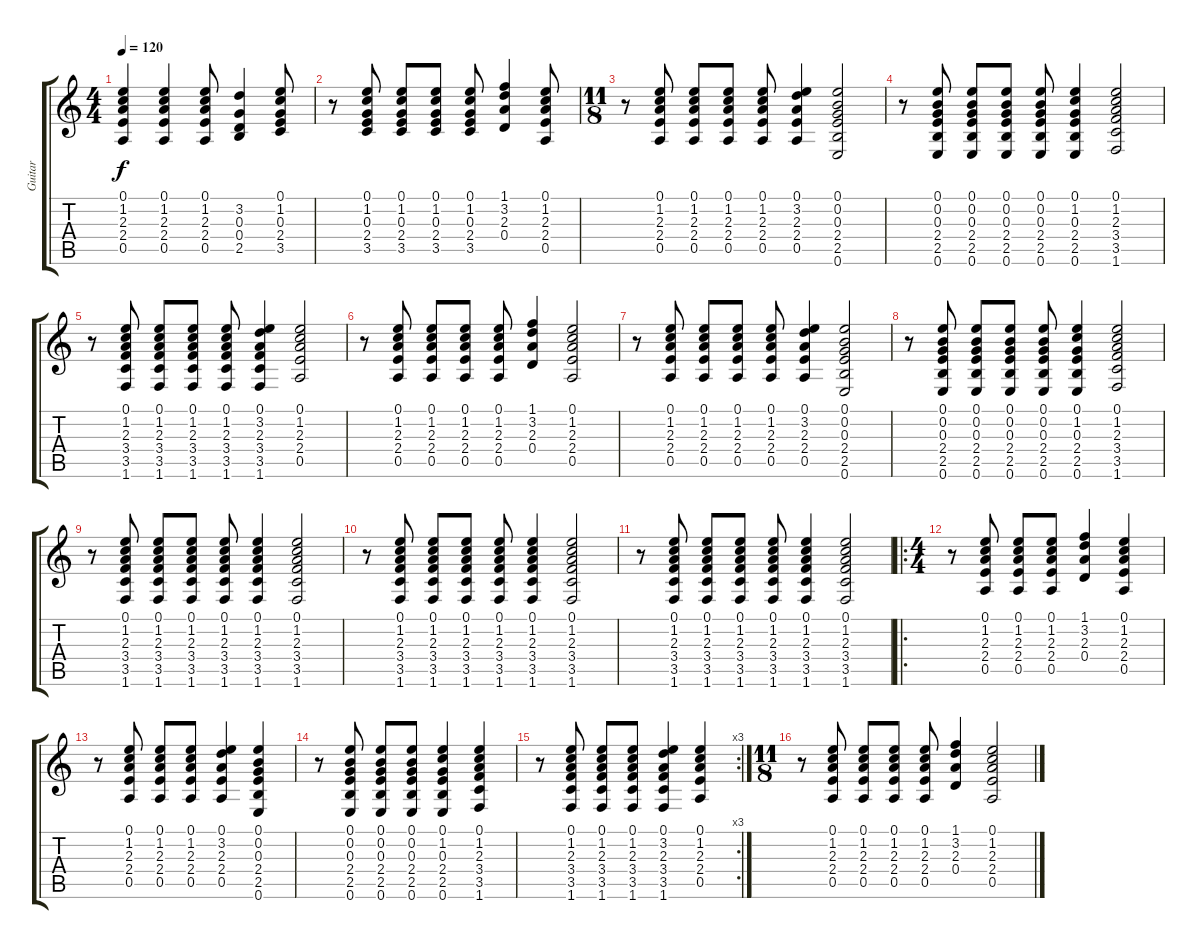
\track ("Guitar" "Guitar") {instrument acousticguitarnylon}
\staff {score tabs}
\tuning (E4 B3 G3 D3 A2 E2) {hide}
\ts (4 4)
\tempo 120
\clef g2
\ks c
(0.1 1.2 2.3 2.4 0.5).4{dy f} (0.1 1.2 2.3 2.4 0.5).4 (0.1 1.2 2.3 2.4 0.5).8 (3.2 0.3 0.4 2.5).4 (0.1 1.2 0.3 2.4 3.5).8 |
r.8 (0.1 1.2 0.3 2.4 3.5).8 (0.1 1.2 0.3 2.4 3.5).8 (0.1 1.2 0.3 2.4 3.5).8 (0.1 1.2 0.3 2.4 3.5).8 (1.1 3.2 2.3 0.4).4 (0.1 1.2 2.3 2.4 0.5).8 |
\ts (11 8)
r.8 (0.1 1.2 2.3 2.4 0.5).8 (0.1 1.2 2.3 2.4 0.5).8 (0.1 1.2 2.3 2.4 0.5).8 (0.1 1.2 2.3 2.4 0.5).8 (0.1 3.2 2.3 2.4 0.5).4 (0.1 0.2 0.3 2.4 2.5 0.6).2 |
r.8 (0.1 0.2 0.3 2.4 2.5 0.6).8 (0.1 0.2 0.3 2.4 2.5 0.6).8 (0.1 0.2 0.3 2.4 2.5 0.6).8 (0.1 0.2 0.3 2.4 2.5 0.6).8 (0.1 1.2 0.3 2.4 2.5 0.6).4 (0.1 1.2 2.3 3.4 3.5 1.6).2 |
r.8 (0.1 1.2 2.3 3.4 3.5 1.6).8 (0.1 1.2 2.3 3.4 3.5 1.6).8 (0.1 1.2 2.3 3.4 3.5 1.6).8 (0.1 1.2 2.3 3.4 3.5 1.6).8 (0.1 3.2 2.3 3.4 3.5 1.6).4 (0.1 1.2 2.3 2.4 0.5).2 |
r.8 (0.1 1.2 2.3 2.4 0.5).8 (0.1 1.2 2.3 2.4 0.5).8 (0.1 1.2 2.3 2.4 0.5).8 (0.1 1.2 2.3 2.4 0.5).8 (1.1 3.2 2.3 0.4).4 (0.1 1.2 2.3 2.4 0.5).2 |
r.8 (0.1 1.2 2.3 2.4 0.5).8 (0.1 1.2 2.3 2.4 0.5).8 (0.1 1.2 2.3 2.4 0.5).8 (0.1 1.2 2.3 2.4 0.5).8 (0.1 3.2 2.3 2.4 0.5).4 (0.1 0.2 0.3 2.4 2.5 0.6).2 |
r.8 (0.1 0.2 0.3 2.4 2.5 0.6).8 (0.1 0.2 0.3 2.4 2.5 0.6).8 (0.1 0.2 0.3 2.4 2.5 0.6).8 (0.1 0.2 0.3 2.4 2.5 0.6).8 (0.1 1.2 0.3 2.4 2.5 0.6).4 (0.1 1.2 2.3 3.4 3.5 1.6).2 |
r.8 (0.1 1.2 2.3 3.4 3.5 1.6).8 (0.1 1.2 2.3 3.4 3.5 1.6).8 (0.1 1.2 2.3 3.4 3.5 1.6).8 (0.1 1.2 2.3 3.4 3.5 1.6).8 (0.1 1.2 2.3 3.4 3.5 1.6).4 (0.1 1.2 2.3 3.4 3.5 1.6).2 |
r.8 (0.1 1.2 2.3 3.4 3.5 1.6).8 (0.1 1.2 2.3 3.4 3.5 1.6).8 (0.1 1.2 2.3 3.4 3.5 1.6).8 (0.1 1.2 2.3 3.4 3.5 1.6).8 (0.1 1.2 2.3 3.4 3.5 1.6).4 (0.1 1.2 2.3 3.4 3.5 1.6).2 |
r.8 (0.1 1.2 2.3 3.4 3.5 1.6).8 (0.1 1.2 2.3 3.4 3.5 1.6).8 (0.1 1.2 2.3 3.4 3.5 1.6).8 (0.1 1.2 2.3 3.4 3.5 1.6).8 (0.1 1.2 2.3 3.4 3.5 1.6).4 (0.1 1.2 2.3 3.4 3.5 1.6).2 |
\ro
\ts (4 4)
r.8 (0.1 1.2 2.3 2.4 0.5).8 (0.1 1.2 2.3 2.4 0.5).8 (0.1 1.2 2.3 2.4 0.5).8 (1.1 3.2 2.3 0.4).4 (0.1 1.2 2.3 2.4 0.5).4 |
r.8 (0.1 1.2 2.3 2.4 0.5).8 (0.1 1.2 2.3 2.4 0.5).8 (0.1 1.2 2.3 2.4 0.5).8 (0.1 3.2 2.3 2.4 0.5).4 (0.1 0.2 0.3 2.4 2.5 0.6).4 |
r.8 (0.1 0.2 0.3 2.4 2.5 0.6).8 (0.1 0.2 0.3 2.4 2.5 0.6).8 (0.1 0.2 0.3 2.4 2.5 0.6).8 (0.1 1.2 0.3 2.4 2.5 0.6).4 (0.1 1.2 2.3 3.4 3.5 1.6).4 |
\rc 3
r.8 (0.1 1.2 2.3 3.4 3.5 1.6).8 (0.1 1.2 2.3 3.4 3.5 1.6).8 (0.1 1.2 2.3 3.4 3.5 1.6).8 (0.1 3.2 2.3 3.4 3.5 1.6).4 (0.1 1.2 2.3 2.4 0.5).4 |
\ts (11 8)
r.8 (0.1 1.2 2.3 2.4 0.5).8 (0.1 1.2 2.3 2.4 0.5).8 (0.1 1.2 2.3 2.4 0.5).8 (0.1 1.2 2.3 2.4 0.5).8 (1.1 3.2 2.3 0.4).4 (0.1 1.2 2.3 2.4 0.5).2
